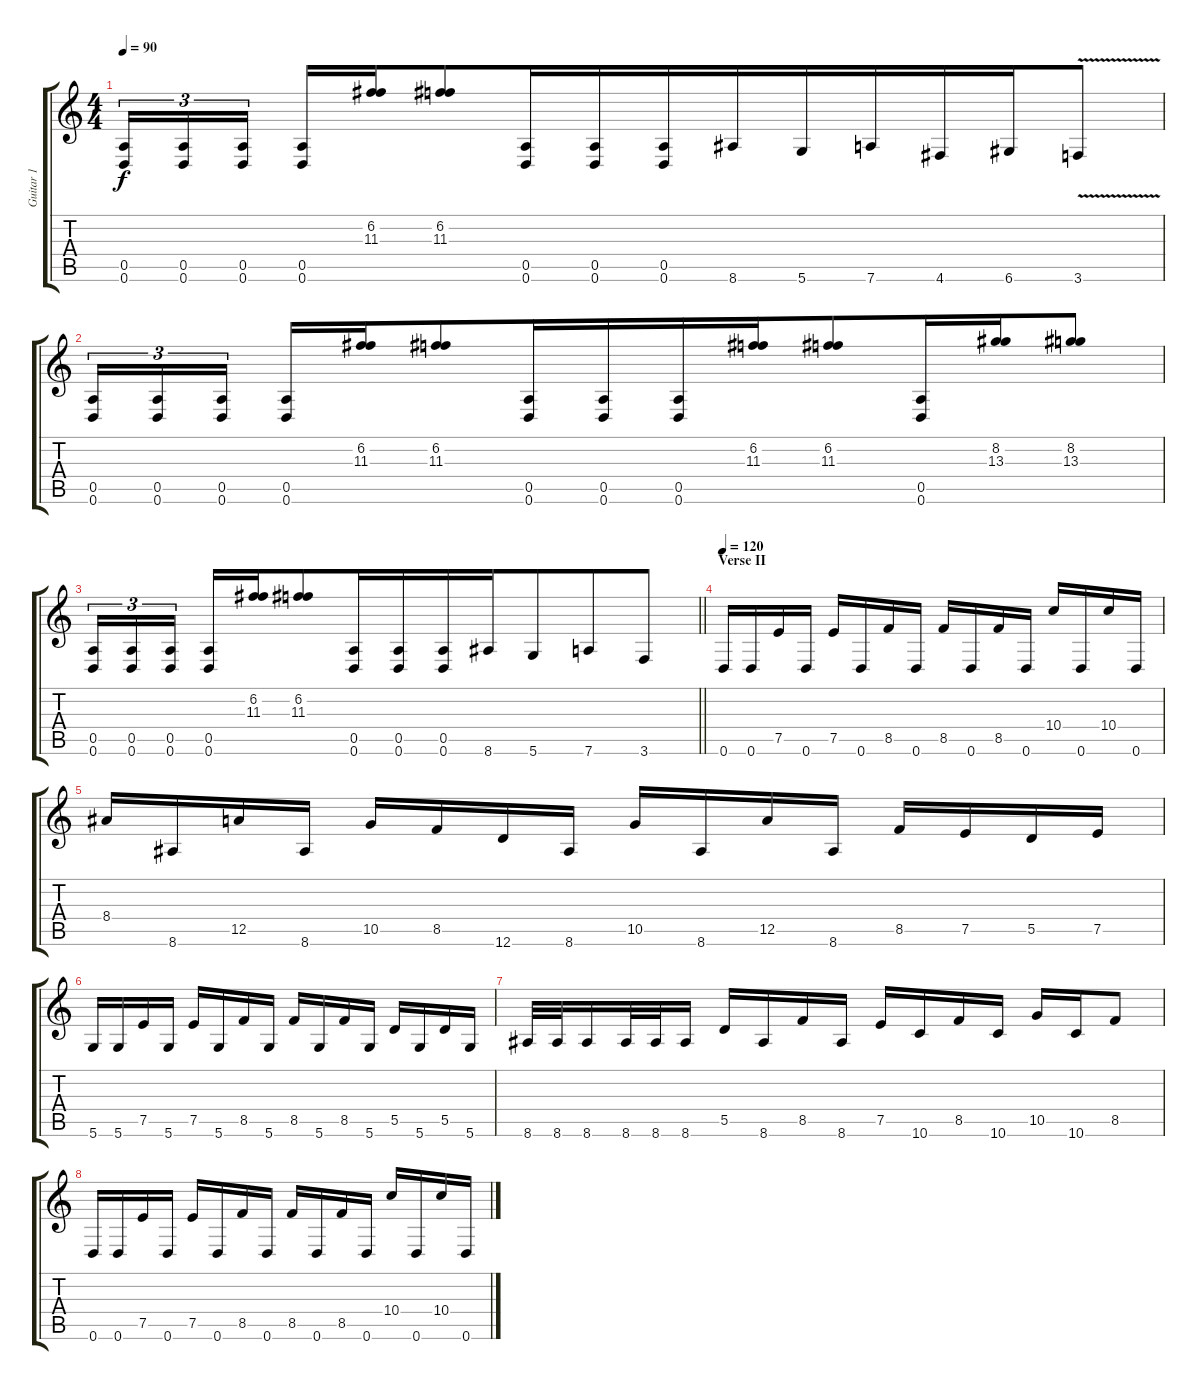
\track ("Guitar 1" "Guitar 1") {instrument distortionguitar}
\staff {score tabs}
\tuning (E4 B3 G3 D3 A2 D2) {hide}
\ts (4 4)
\tempo 90
\clef g2
\ks c
(0.5 0.6).16{tu (3 2) dy f beam merge} (0.5 0.6).16{tu (3 2) beam merge} (0.5 0.6).16{tu (3 2) beam splitsecondary} (0.5 0.6).16{beam merge} (6.2 11.3).16{beam merge} (6.2 11.3).8{beam merge} (0.5 0.6).16{beam merge} (0.5 0.6).16{beam merge} (0.5 0.6).16{beam merge} 8.6.16{beam merge} 5.6.16{beam merge} 7.6.16{beam merge} 4.6.16 6.6.16{beam merge} 3.6{v}.8 |
(0.5 0.6).16{tu (3 2) beam merge} (0.5 0.6).16{tu (3 2) beam merge} (0.5 0.6).16{tu (3 2) beam splitsecondary} (0.5 0.6).16{beam merge} (6.2 11.3).16{beam merge} (6.2 11.3).8{beam merge} (0.5 0.6).16{beam merge} (0.5 0.6).16{beam merge} (0.5 0.6).16{beam merge} (6.2 11.3).16{beam merge} (6.2 11.3).8{beam merge} (0.5 0.6).16{beam merge} (8.2 13.3).16{beam merge} (8.2 13.3).8 |
\barLineRight lightlight
(0.5 0.6).16{tu (3 2) beam merge} (0.5 0.6).16{tu (3 2) beam merge} (0.5 0.6).16{tu (3 2) beam splitsecondary} (0.5 0.6).16{beam merge} (6.2 11.3).16{beam merge} (6.2 11.3).8{beam merge} (0.5 0.6).16{beam merge} (0.5 0.6).16{beam merge} (0.5 0.6).16{beam merge} 8.6.16{beam merge} 5.6.8{beam merge} 7.6.8{beam merge} 3.6.8 |
\section ("" "Verse II")
\tempo 120
0.6.16 0.6.16 7.5.16 0.6.16 7.5.16 0.6.16 8.5.16 0.6.16 8.5.16 0.6.16 8.5.16 0.6.16 10.4.16 0.6.16 10.4.16 0.6.16 |
8.4.16 8.6.16 12.5.16 8.6.16 10.5.16 8.5.16 12.6.16 8.6.16 10.5.16 8.6.16 12.5.16 8.6.16 8.5.16 7.5.16 5.5.16 7.5.16 |
5.6.16 5.6.16 7.5.16 5.6.16 7.5.16 5.6.16 8.5.16 5.6.16 8.5.16 5.6.16 8.5.16 5.6.16 5.5.16 5.6.16 5.5.16 5.6.16 |
8.6.32 8.6.32 8.6.16 8.6.32 8.6.32 8.6.16 5.5.16 8.6.16 8.5.16 8.6.16 7.5.16 10.6.16 8.5.16 10.6.16 10.5.16 10.6.16 8.5.8 |
0.6.16 0.6.16 7.5.16 0.6.16 7.5.16 0.6.16 8.5.16 0.6.16 8.5.16 0.6.16 8.5.16 0.6.16 10.4.16 0.6.16 10.4.16 0.6.16
